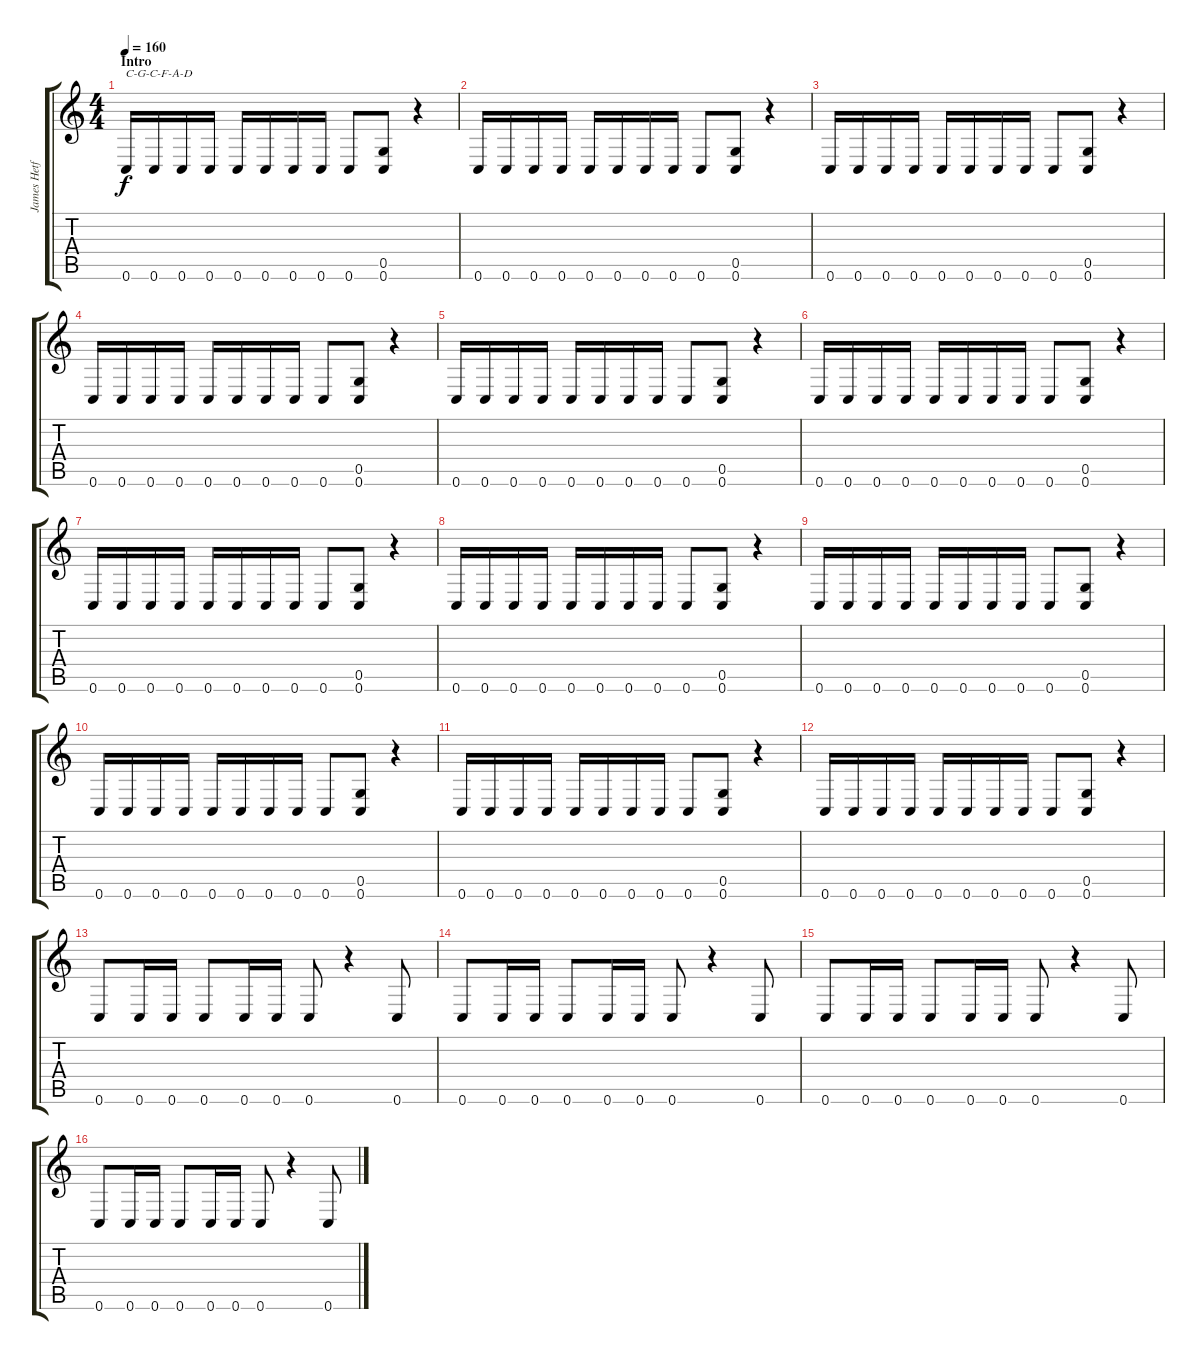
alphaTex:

\track ("James Hetfield" "James Hetf") {instrument distortionguitar}
\staff {score tabs}
\tuning (D4 A3 F3 C3 G2 C2) {hide}
\ts (4 4)
\section ("" "Intro")
\tempo 160
\clef g2
\ks c
0.6.16{txt "C-G-C-F-A-D" dy f instrument distortionguitar} 0.6.16 0.6.16 0.6.16 0.6.16 0.6.16 0.6.16 0.6.16 0.6.8 (0.5 0.6).8 r.4 |
0.6.16 0.6.16 0.6.16 0.6.16 0.6.16 0.6.16 0.6.16 0.6.16 0.6.8 (0.5 0.6).8 r.4 |
0.6.16 0.6.16 0.6.16 0.6.16 0.6.16 0.6.16 0.6.16 0.6.16 0.6.8 (0.5 0.6).8 r.4 |
0.6.16 0.6.16 0.6.16 0.6.16 0.6.16 0.6.16 0.6.16 0.6.16 0.6.8 (0.5 0.6).8 r.4 |
0.6.16 0.6.16 0.6.16 0.6.16 0.6.16 0.6.16 0.6.16 0.6.16 0.6.8 (0.5 0.6).8 r.4 |
0.6.16 0.6.16 0.6.16 0.6.16 0.6.16 0.6.16 0.6.16 0.6.16 0.6.8 (0.5 0.6).8 r.4 |
0.6.16 0.6.16 0.6.16 0.6.16 0.6.16 0.6.16 0.6.16 0.6.16 0.6.8 (0.5 0.6).8 r.4 |
0.6.16 0.6.16 0.6.16 0.6.16 0.6.16 0.6.16 0.6.16 0.6.16 0.6.8 (0.5 0.6).8 r.4 |
0.6.16 0.6.16 0.6.16 0.6.16 0.6.16 0.6.16 0.6.16 0.6.16 0.6.8 (0.5 0.6).8 r.4 |
0.6.16 0.6.16 0.6.16 0.6.16 0.6.16 0.6.16 0.6.16 0.6.16 0.6.8 (0.5 0.6).8 r.4 |
0.6.16 0.6.16 0.6.16 0.6.16 0.6.16 0.6.16 0.6.16 0.6.16 0.6.8 (0.5 0.6).8 r.4 |
0.6.16 0.6.16 0.6.16 0.6.16 0.6.16 0.6.16 0.6.16 0.6.16 0.6.8 (0.5 0.6).8 r.4 |
0.6.8 0.6.16 0.6.16 0.6.8 0.6.16 0.6.16 0.6.8 r.4 0.6.8 |
0.6.8 0.6.16 0.6.16 0.6.8 0.6.16 0.6.16 0.6.8 r.4 0.6.8 |
0.6.8 0.6.16 0.6.16 0.6.8 0.6.16 0.6.16 0.6.8 r.4 0.6.8 |
0.6.8 0.6.16 0.6.16 0.6.8 0.6.16 0.6.16 0.6.8 r.4 0.6.8
